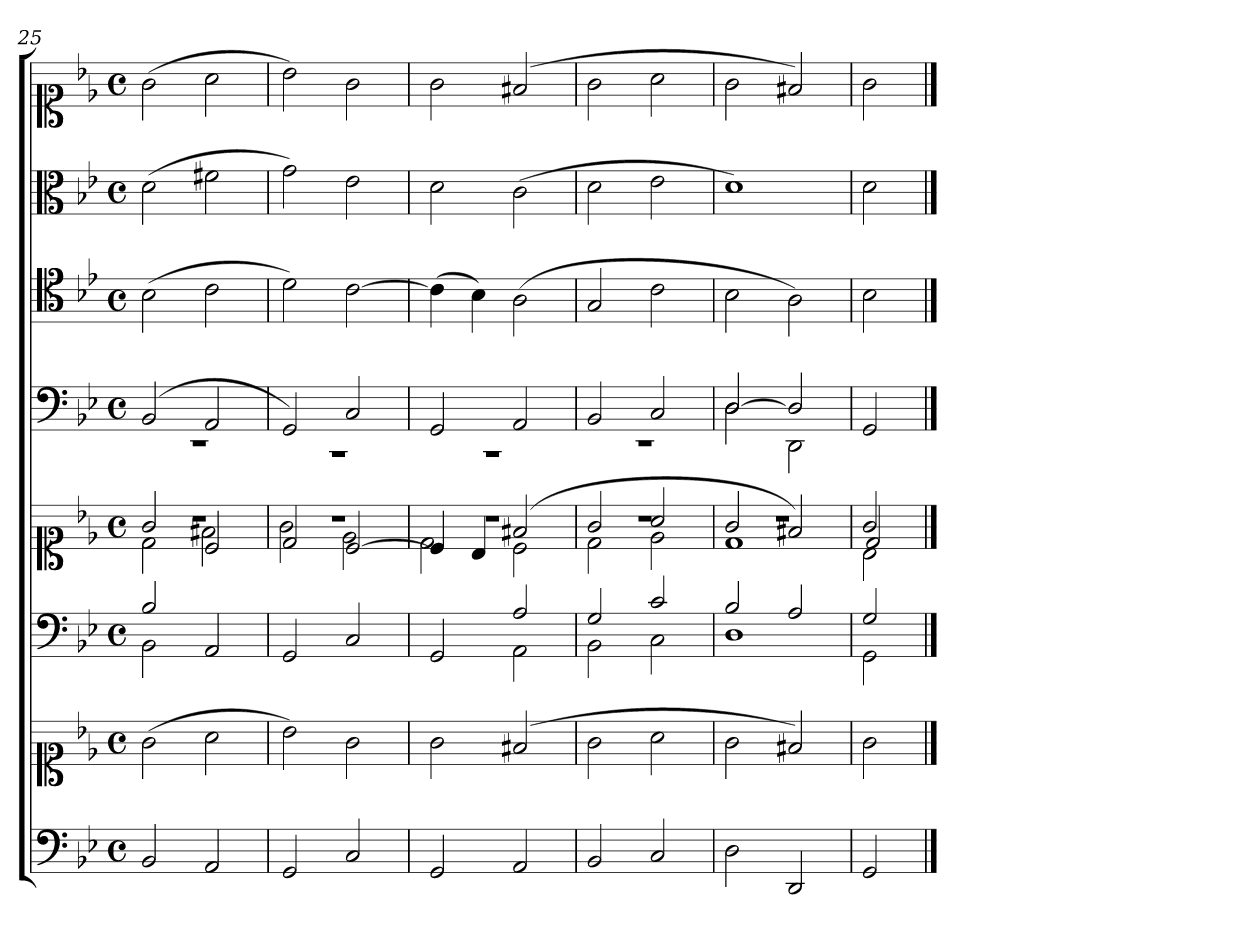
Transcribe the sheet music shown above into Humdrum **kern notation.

**kern	**kern	**kern	**kern	**kern	**kern	**kern	**kern
*part6	*part6	*part5	*part5	*part4	*part3	*part2	*part1
*staff8	*staff7	*staff6	*staff5	*staff4	*staff3	*staff2	*staff1
*clefF4	*clefC1	*clefF4	*clefC1	*clefF4	*clefC4	*clefC3	*clefC1
*k[b-e-]	*k[b-e-]	*k[b-e-]	*k[b-e-]	*k[b-e-]	*k[b-e-]	*k[b-e-]	*k[b-e-]
*B-:	*B-:	*B-:	*B-:	*B-:	*B-:	*B-:	*B-:
*M4/4	*M4/4	*M4/4	*M4/4	*M4/4	*M4/4	*M4/4	*M4/4
*met(c)	*met(c)	*met(c)	*met(c)	*met(c)	*met(c)	*met(c)	*met(c)
=25	=25	=25	=25	=25	=25	=25	=25
*	*	*^	*^	*^	*	*	*
*	*	*	*	*	*^	*	*	*	*	*
2BB-	(2g	2B-	2BB-	2g	2d	1r	(2BB-	1r	(2B-	(2d	(2g
2AA	2a	2ryy	2AA	2c	2f#X	.	2AA	.	2c	2f#X	2a
*	*	*v	*v	*	*	*	*	*	*	*	*
=26	=26	=26	=26	=26	=26	=26	=26	=26	=26	=26
2GG	2b-)	2GG	2d	2g	1r	2GG)	1r	2d)	2g)	2b-)
2C	2g	2C	[2c	2e-	.	2C	.	[2c	2e-	2g
=27	=27	=27	=27	=27	=27	=27	=27	=27	=27	=27
*	*	*^	*	*	*	*	*	*	*	*
2GG	2g	4ryy	2GG	4c]	2d	1r	2GG	1r	(4c]	2d	2g
.	.	4ryy	.	4B-	.	.	.	.	4B-)	.	.
2AA	(2f#X	2A	2AA	(2f#X	2c	.	2AA	.	(2A	(2c	(2f#X
=28	=28	=28	=28	=28	=28	=28	=28	=28	=28	=28	=28
2BB-	2g	2G	2BB-	2g	2d	1r	2BB-	1r	2G	2d	2g
2C	2a	2c	2C	2a	2e-	.	2C	.	2c	2e-	2a
=29	=29	=29	=29	=29	=29	=29	=29	=29	=29	=29	=29
2D	2g	2B-	1D	2g	1d	1r	[2D	2D	2B-	1d)	2g
2DD	2f#X)	2A	.	2f#X)	.	.	2D]	2DD	2A)	.	2f#X)
*	*	*	*	*	*	*	*v	*v	*	*	*
=30	=30	=30	=30	=30	=30	=30	=30	=30	=30	=30
2GG	2g	2G	2GG	2g	2B-	2d/	2GG	2B-	2d	2g
*	*	*v	*v	*	*	*	*	*	*	*
*	*	*	*v	*v	*v	*	*	*	*
==	==	==	==	==	==	==	==
*-	*-	*-	*-	*-	*-	*-	*-
